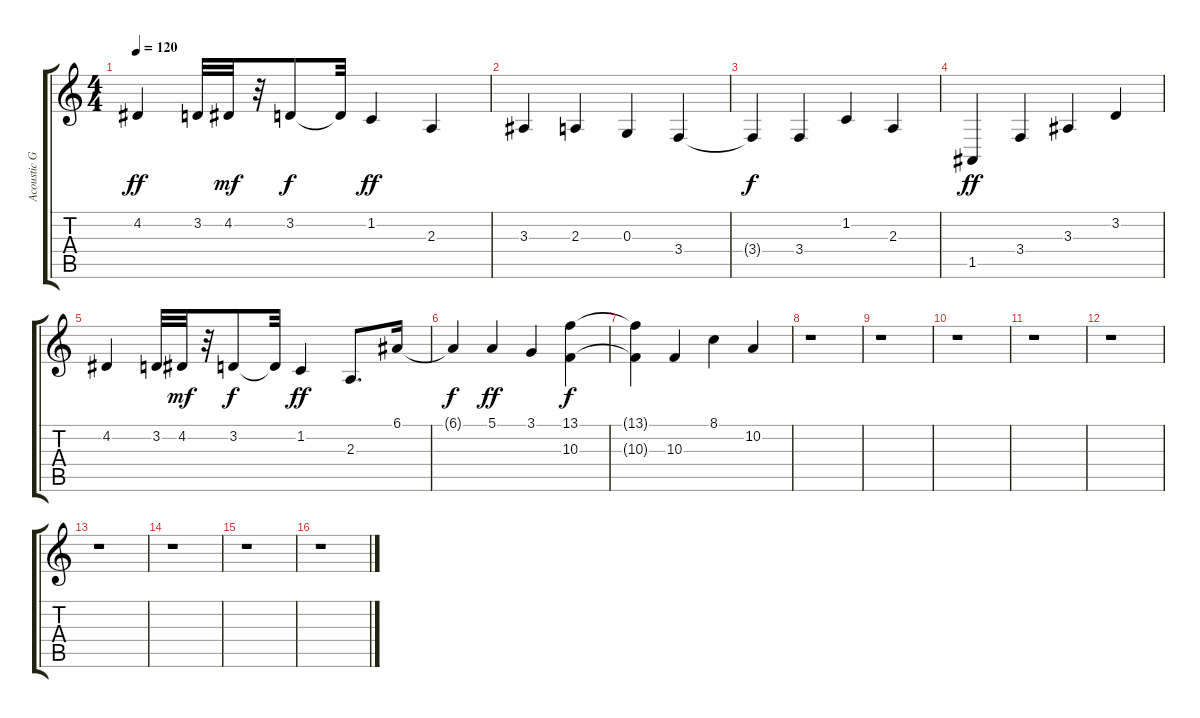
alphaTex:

\track ("Acoustic Grand Piano" "Acoustic G") {instrument acousticgrandpiano}
\staff {score tabs}
\tuning (E4 B3 G3 D3 A2 E2) {hide}
\ts (4 4)
\tempo 120
\clef g2
\ks c
4.2.4{dy ff} 3.2.32 4.2.32{dy mf} r.32 3.2.8{dy f} 3.2{t}.32 1.2.4{dy ff} 2.3.4 |
3.3.4 2.3.4 0.3.4 3.4.4 |
3.4{t}.4{dy f} 3.4.4 1.2.4 2.3.4 |
1.5.4{dy ff} 3.4.4 3.3.4 3.2.4 |
4.2.4 3.2.32 4.2.32{dy mf} r.32 3.2.8{dy f} 3.2{t}.32 1.2.4{dy ff} 2.3.8{d} 6.1.16 |
6.1{t}.4{dy f} 5.1.4{dy ff} 3.1.4 (13.1 10.3).4{dy f} |
(13.1{t} 10.3{t}).4 10.3.4 8.1.4 10.2.4 |
r.1 |
r.1 |
r.1 |
r.1 |
r.1 |
r.1 |
r.1 |
r.1 |
r.1
